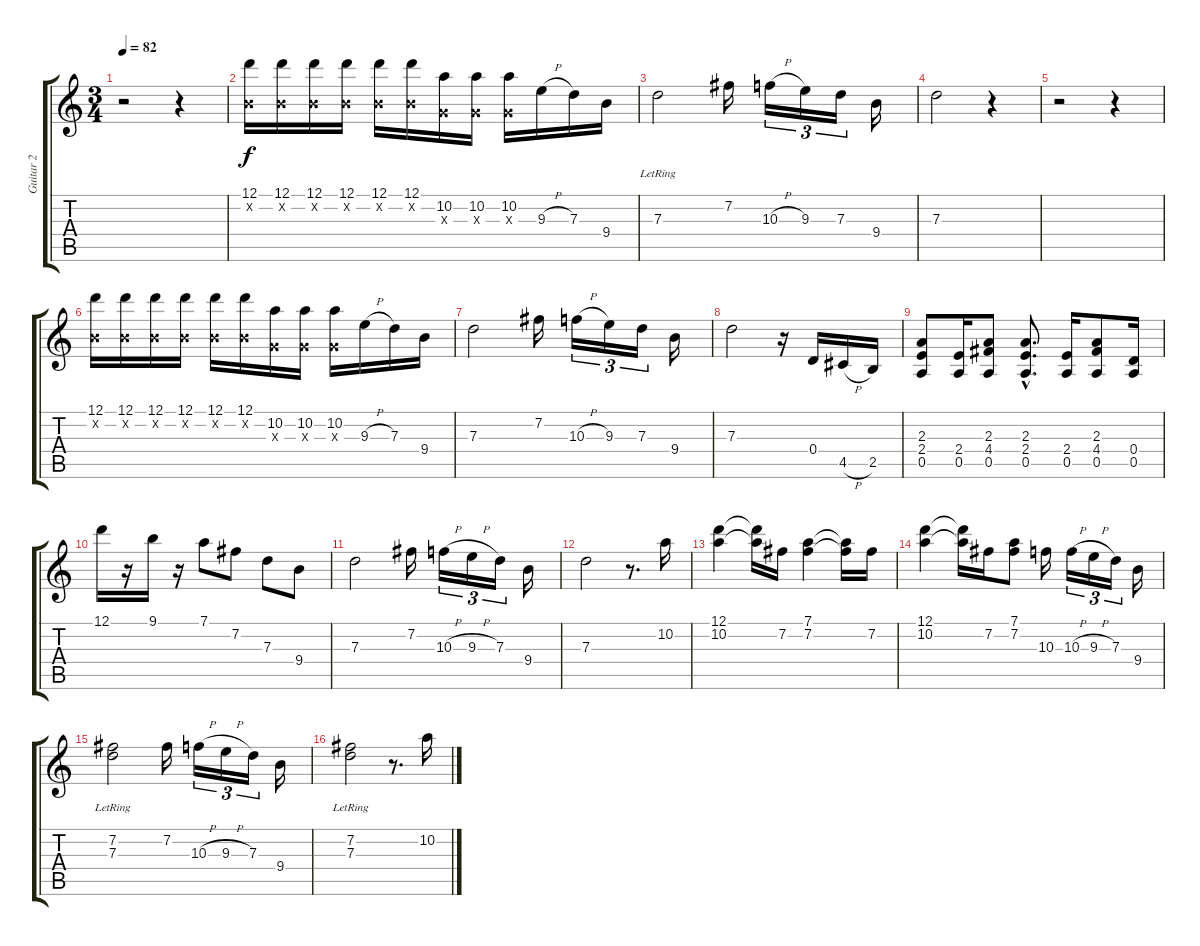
\track ("Guitar 2" "Guitar 2") {instrument electricguitarjazz}
\staff {score tabs}
\tuning (D4 B3 G3 D3 A2 D2) {hide}
\ts (3 4)
\tempo 82
\clef g2
\ks c
r.2{dy f} r.4 |
(12.1 0.2{x}).16{volume 12} (12.1 0.2{x}).16 (12.1 0.2{x}).16 (12.1 0.2{x}).16 (12.1 0.2{x}).16 (12.1 0.2{x}).16 (10.2 0.3{x}).16 (10.2 0.3{x}).16 (10.2 0.3{x}).16 9.3{h}.16 7.3.16 9.4.16 |
7.3{lr}.2 7.2.16{volume 14} 10.3{h}.16{tu (3 2)} 9.3.16{tu (3 2)} 7.3.16{tu (3 2)} 9.4.16 |
7.3.2 r.4 |
r.2 r.4 |
(12.1 0.2{x}).16{volume 12} (12.1 0.2{x}).16 (12.1 0.2{x}).16 (12.1 0.2{x}).16 (12.1 0.2{x}).16 (12.1 0.2{x}).16 (10.2 0.3{x}).16 (10.2 0.3{x}).16 (10.2 0.3{x}).16 9.3{h}.16 7.3.16 9.4.16 |
7.3.2 7.2.16{volume 14} 10.3{h}.16{tu (3 2)} 9.3.16{tu (3 2)} 7.3.16{tu (3 2)} 9.4.16 |
7.3.2 r.16 0.4.16 4.5{h}.16 2.5.16 |
(2.3 2.4 0.5).8{volume 10} (2.4 0.5).16 (2.3 4.4 0.5).8 (2.3{hac} 2.4{hac} 0.5{hac}).8{d} (2.4 0.5).16 (2.3 4.4 0.5).8 (0.4 0.5).16 |
12.1.16{volume 12} r.16 9.1.16 r.16 7.1.8 7.2.8 7.3.8 9.4.8 |
7.3.2 7.2.16 10.3{h}.16{tu (3 2)} 9.3{h}.16{tu (3 2)} 7.3.16{tu (3 2)} 9.4.16 |
7.3.2 r.8{d} 10.2.16{volume 14} |
(12.1 10.2).4 (12.1{t} 10.2{t}).16 7.2.16 (7.1 7.2).4 (7.1{t} 7.2{t}).16 7.2.16 |
(12.1 10.2).4 (12.1{t} 10.2{t}).16 7.2.16 (7.1 7.2).8 10.3.16 10.3{h}.16{tu (3 2)} 9.3{h}.16{tu (3 2)} 7.3.16{tu (3 2)} 9.4.16 |
(7.2{lr} 7.3{lr}).2 7.2.16 10.3{h}.16{tu (3 2)} 9.3{h}.16{tu (3 2)} 7.3.16{tu (3 2)} 9.4.16 |
(7.2{lr} 7.3{lr}).2 r.8{d} 10.2.16
